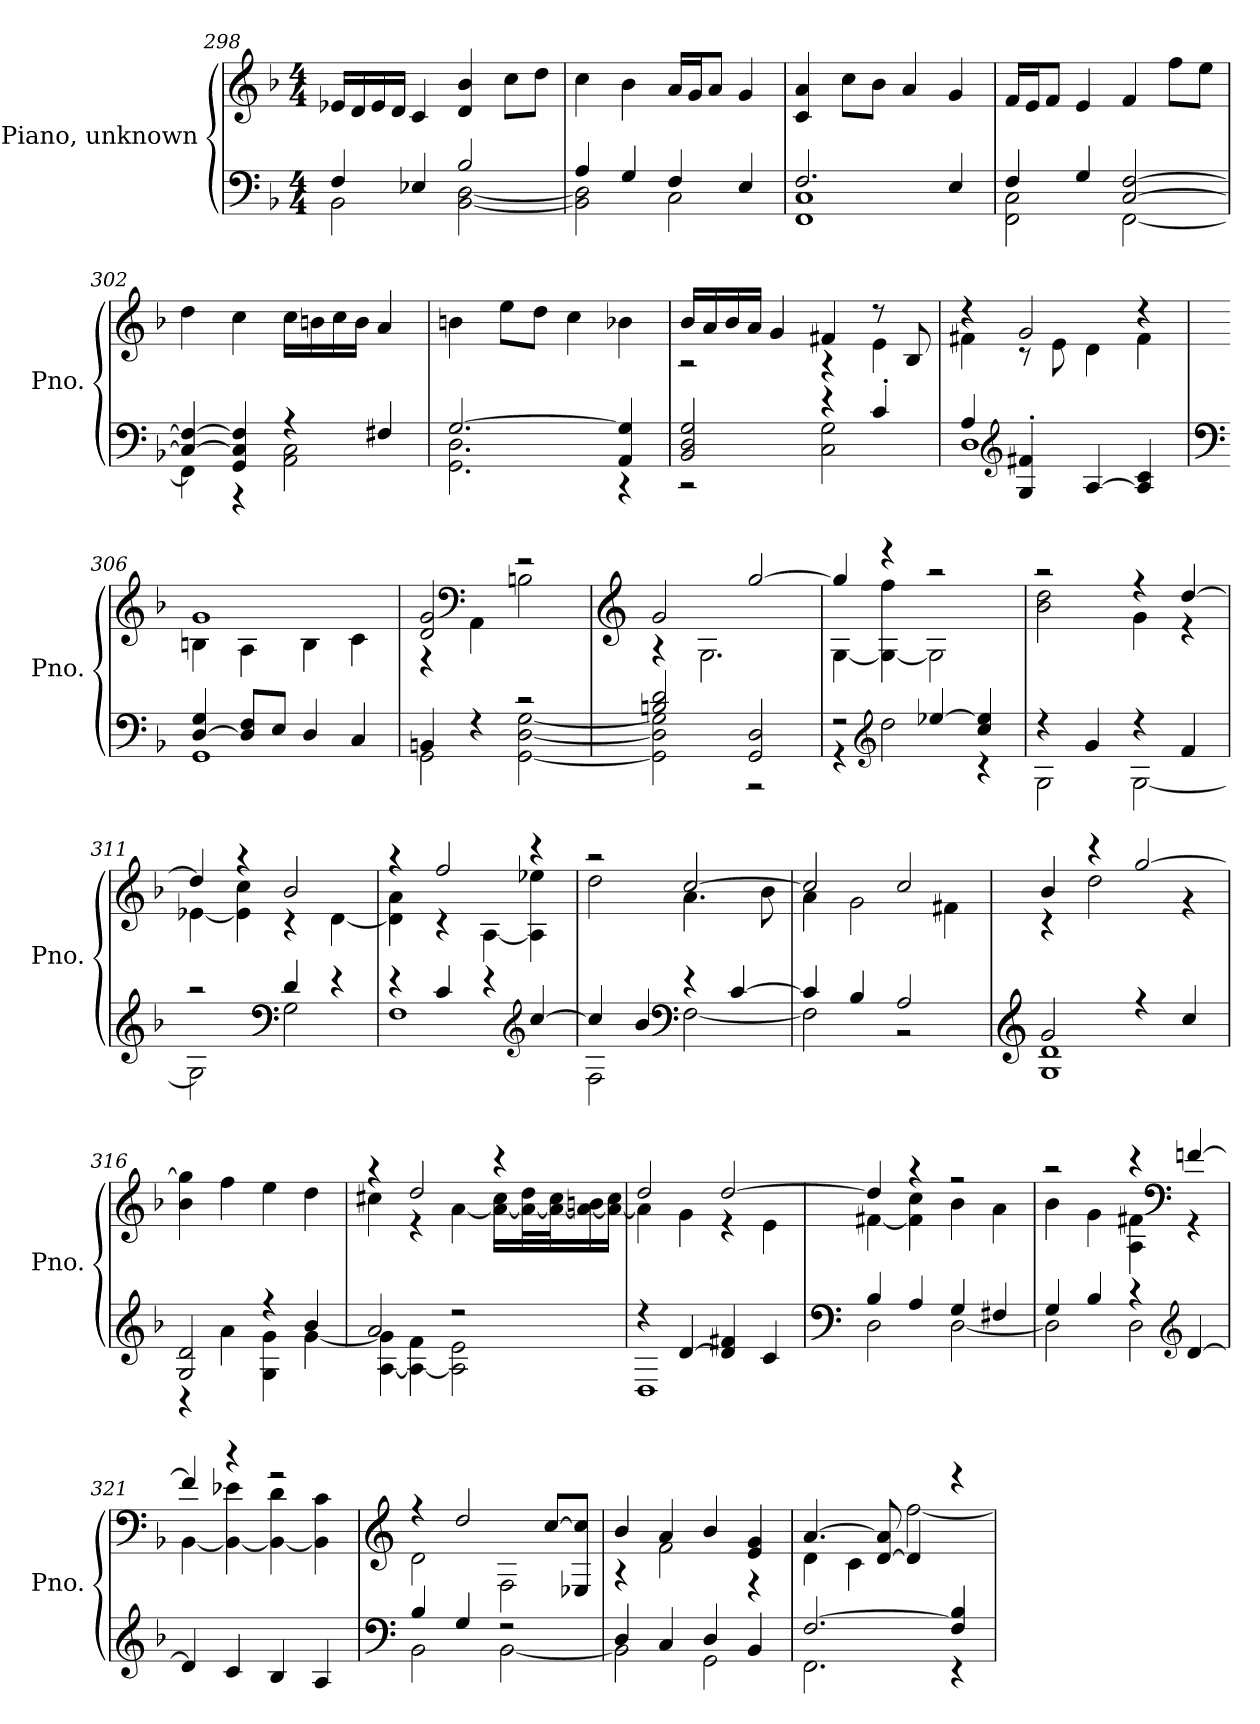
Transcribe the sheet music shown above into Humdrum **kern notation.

**kern	**kern
*part1	*part1
*staff2	*staff1
*I"Piano, unknown	*
*I'Pno.	*
*clefF4	*clefG2
*k[b-]	*k[b-]
*M4/4	*M4/4
=298	=298
*^	*
4F/	2BB-\	16e-X/LL
.	.	16d/
.	.	16e-/
.	.	16d/JJ
4E-X/	.	4c/
2B-/	[2BB-\ [2D\	4d/ 4b-/
.	.	8cc\L
.	.	8dd\J
=299	=299	=299
4A/	2BB-\] 2D\]	4cc\
4G/	.	4b-\
4F/	2C\	16a/LL
.	.	16g/J
.	.	8a/J
4E/	.	4g/
=300	=300	=300
2.F/	1FF 1C	4c/ 4a/
.	.	8cc\L
.	.	8b-\J
.	.	4a/
4E/	.	4g/
!!LO:LB:g=z
=301	=301	=301
4F/	2FF\ 2C\	16f/LL
.	.	16e/J
.	.	8f/J
4G/	.	4e/
[2C/ [2F/	[2FF\	4f/
.	.	8ff\L
.	.	8ee\J
=302	=302	=302
4C/_ 4F/_	4FF\]	4dd\
4GG/ 4C/] 4F/]	4r	4cc\
4r	2AA\ 2C\	16cc\LL
.	.	16bn\
.	.	16cc\
.	.	16b\JJ
4F#X/	.	4a/
=303	=303	=303
[2.G/	2.GG\ 2.D\	4bn\
.	.	8ee\L
.	.	8dd\J
.	.	4cc\
4AA/ 4G/]	4r	4b-X\
=304	=304	=304
*	*	*^
2BB-/ 2D/ 2G/	2r	16b-/LL	2r
.	.	16a/	.
.	.	16b-/	.
.	.	16a/JJ	.
.	.	4g/	.
4r	2C\ 2G\	4f#X/	4r
4c'/	.	8r	4e\
.	.	8B-/	.
=305	=305	=305	=305
4A/	1D	4r	4f#X\
*clefG2	*	*	*
4G/' 4f#X/'	.	2g/	8r
.	.	.	8e\
[4A/	.	.	4d\
4A/] 4c/	.	4r	4f#\
!!LO:LB:g=z	!!
=306	=306	=306	=306
*clefF4	*	*	*
[4D/ 4G/	1GG	1g	4Bn\
8D/] 8F/L	.	.	4A\
8E/J	.	.	.
4D/	.	.	4B\
4C/	.	.	4c\
=307	=307	=307	=307
4BBn/	2GG\	2d/ 2g/	4r
*	*	*clefF4	*
4r	.	.	4AA\
2r	[2GG\ [2D\ [2G\	2r	2Bn\
=308	=308	=308	=308
*	*	*clefG2	*
2Bn/ 2d/	2GG\] 2D\] 2G\]	2g/	4r
.	.	.	2.G\
2GG/ 2D/	2r	[2gg/	.
=309	=309	=309	=309
2r	4r	4gg/]	[4G\
*clefG2	*	*	*
.	2dd\	4r	4G\_ 4ff\
[4ee-X/	.	2r	2G\]
4cc/ 4ee-/]	4r	.	.
=310	=310	=310	=310
4r	2G\	2r	2b-\ 2dd\
4g/	.	.	.
4r	[2G\	4r	4g\
4f/	.	[4dd/	4r
=311	=311	=311	=311
2r	2G\]	4dd/]	[4e-X\
.	.	4r	4e-\] 4cc\
*clefF4	*	*	*
4d/	2G\	2b-/	4r
4r	.	.	[4d\
!!LO:LB:g=z	!!
=312	=312	=312	=312
4r	1F	4r	4d\] 4a\
4c/	.	2ff/	4r
4r	.	.	[4A\
*clefG2	*	*	*
[4cc/	.	4r	4A\] 4ee-X\
=313	=313	=313	=313
4cc/]	2F\	2r	2dd\
4b-/	.	.	.
*clefF4	*	*	*
4r	[2F\	[2cc/	4.a\
[4c/	.	.	.
.	.	.	8b-\
=314	=314	=314	=314
4c/]	2F\]	2cc/]	4a\
4B-/	.	.	2g\
2A/	2r	2cc/	.
.	.	.	4f#X\
=315	=315	=315	=315
*clefG2	*	*	*
2g/	1G 1d	4b-/	4r
.	.	4r	2dd\
4r	.	[2gg/	.
4cc/	.	.	4r
*	*	*v	*v
=316	=316	=316
2G/ 2d/	4r	4b-\ 4gg\]
.	4a\	4ff\
4r	4G\ 4g\	4ee\
4b-/	[4g\	4dd\
!!LO:LB:g=z
=317	=317	=317
*	*	*^
2a/	[4A\ 4g\]	4r	4cc#X\
.	4A\_ 4f\	2dd/	4r
2r	2A\] 2e\	.	[4a\
.	.	4r	16a\_ 16cc#\LL
.	.	.	32a\_ 32dd\L
.	.	.	32a\_ 32cc#\J
.	.	.	16a\_ 16bn\
.	.	.	16a\_ 16cc#\JJ
=318	=318	=318	=318
4r	1D	2dd/	4a\]
[4d/	.	.	4g\
4d/] 4f#X/	.	[2dd/	4r
4c/	.	.	4e\
=319	=319	=319	=319
*clefF4	*	*	*
4B-/	2D\	4dd/]	[4f#X\
4A/	.	4r	4f#\] 4cc\
4G/	[2D\	2r	4b-\
4F#X/	.	.	4a\
=320	=320	=320	=320
4G/	2D\]	2r	4b-\
4B-/	.	.	4g\
4r	2D\	4r	4A\ 4f#X\
*clefG2	*	*clefF4	*
[4d/	.	[4fn/	4r
*v	*v	*	*
=321	=321	=321
4d/]	4f/]	[4BB-\
4c/	4r	4BB-\_ 4e-X\
4B-/	2r	4BB-\_ 4d\
4A/	.	4BB-\] 4c\
!!LO:PB:g=z	!!
=322	=322	=322
*clefF4	*clefG2	*
*^	*	*
4B-/	2BB-\	4r	2d\
4G/	.	2dd/	.
2r	[2BB-\	.	2F\
.	.	[8cc/L	.
.	.	8E-X/ 8cc/]J	.
=323	=323	=323	=323
4D/	2BB-\]	4b-/	4r
4C/	.	4a/	2f\
4D/	2GG\	4b-/	.
4BB-/	.	4e/ 4g/	4r
=324	=324	=324	=324
[2.F/	2.FF\	[4.a/	4d\
.	.	.	4c\
.	.	[8d/ 8a/]	.
.	.	4d/]	[2ff\
4F/] 4B-/	4r	4r	.
*v	*v	*	*
*	*v	*v
=	=
*-	*-
